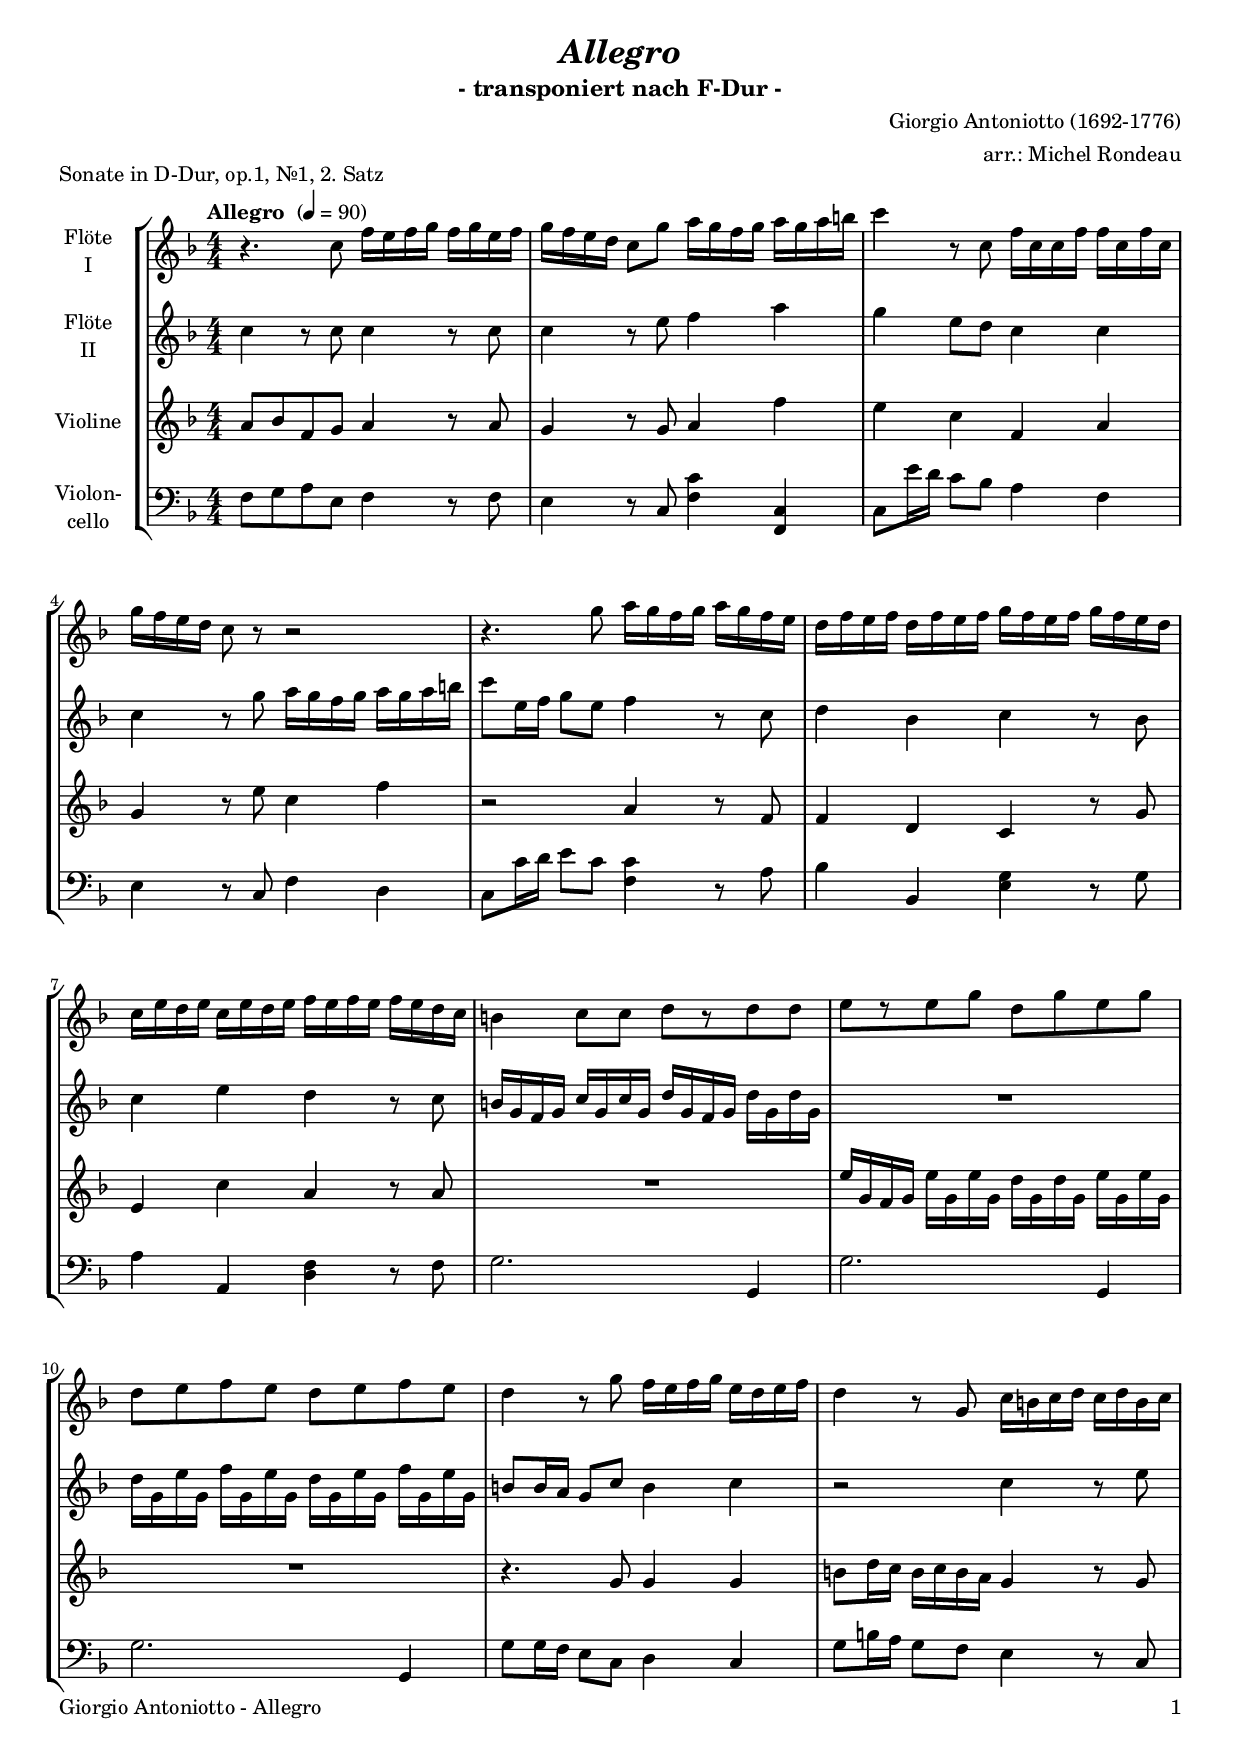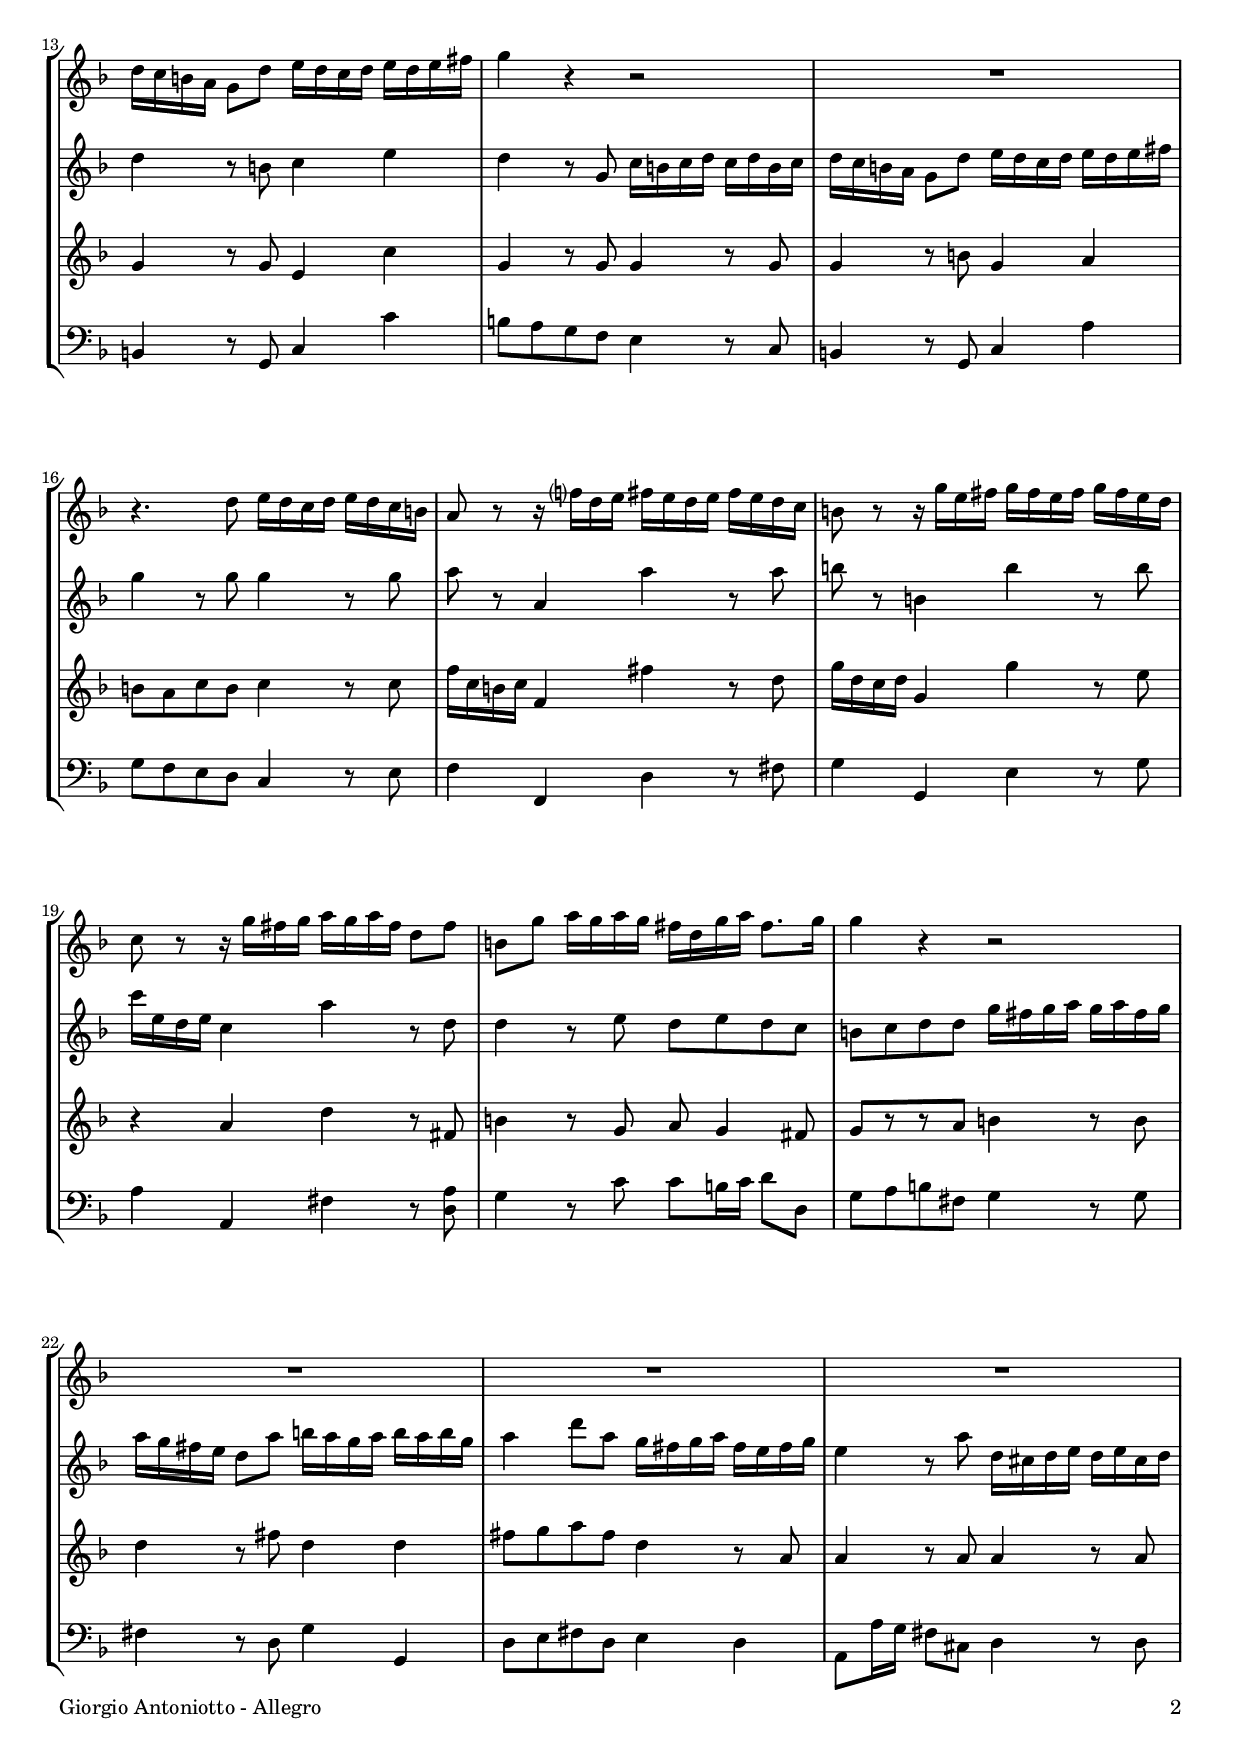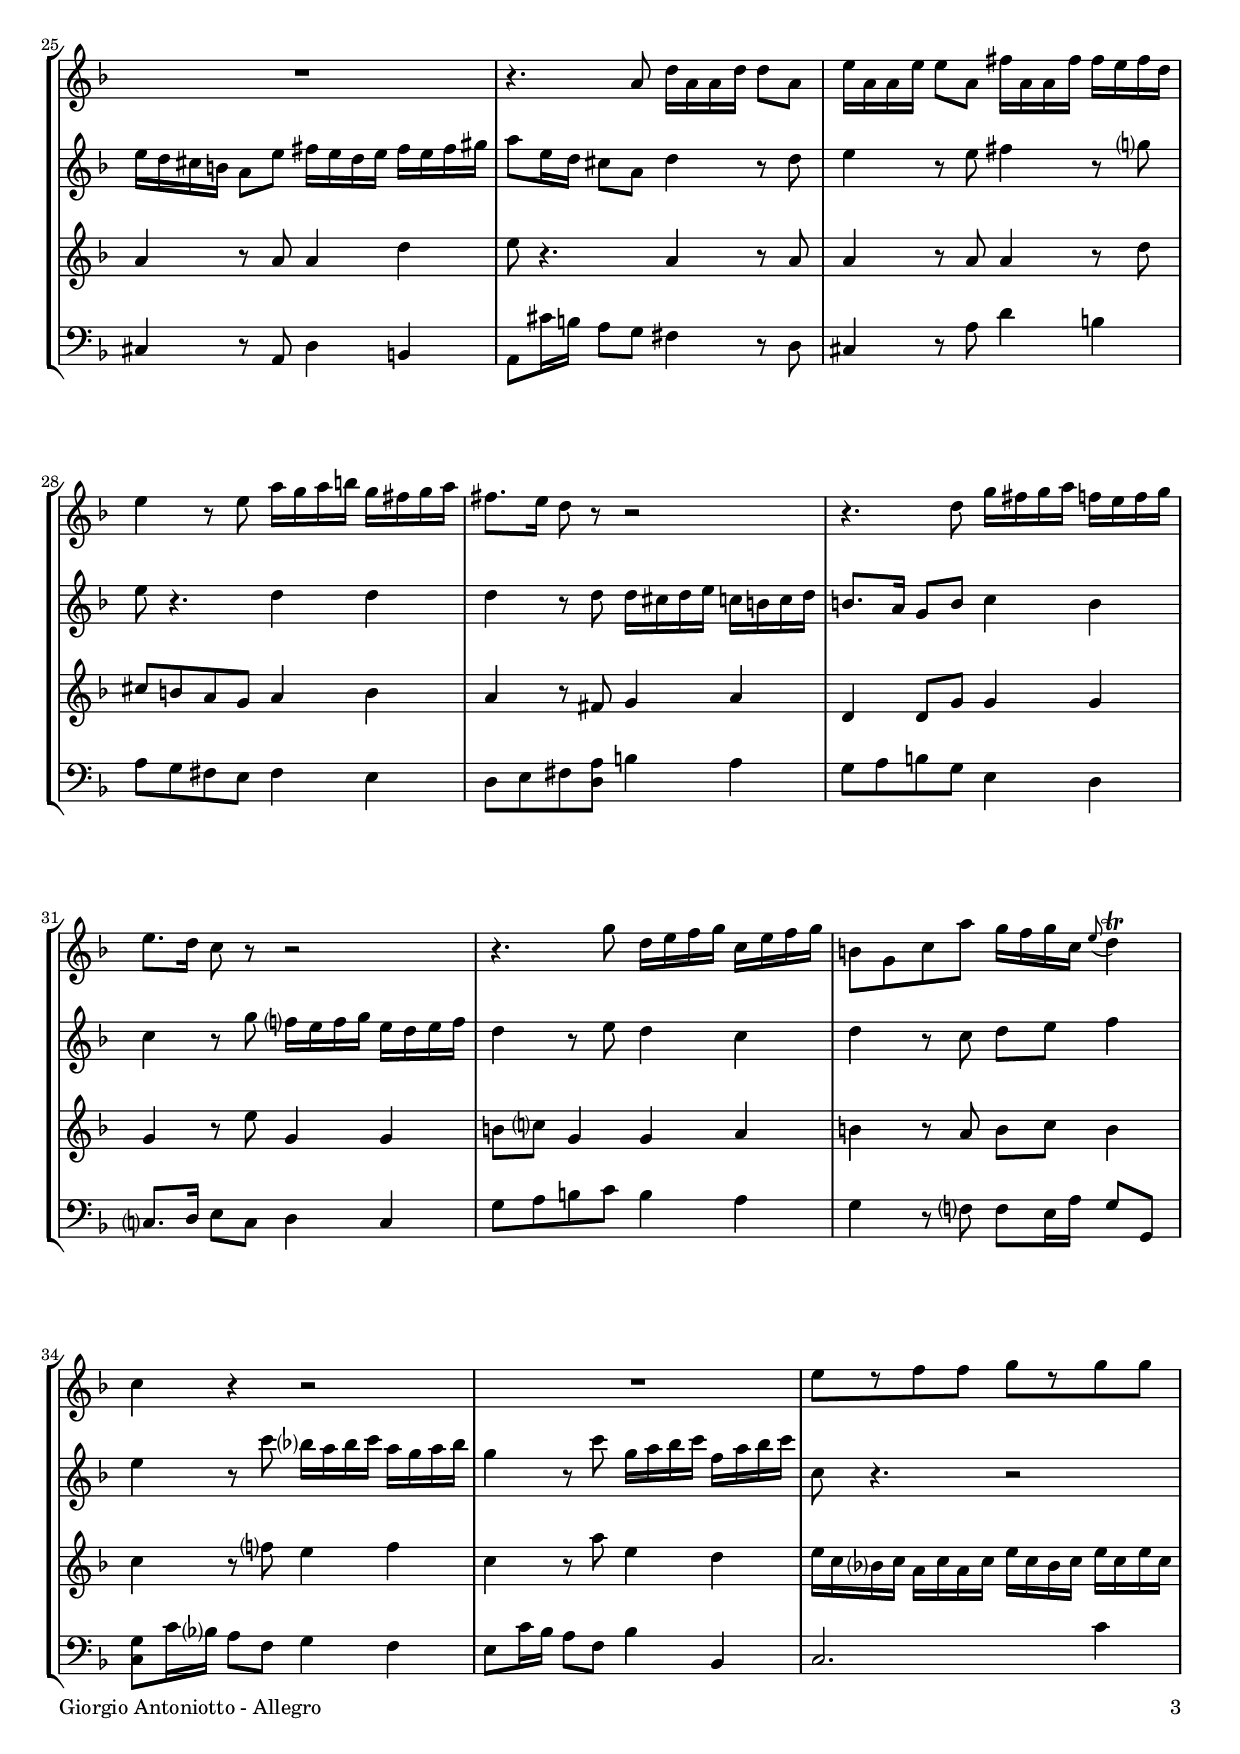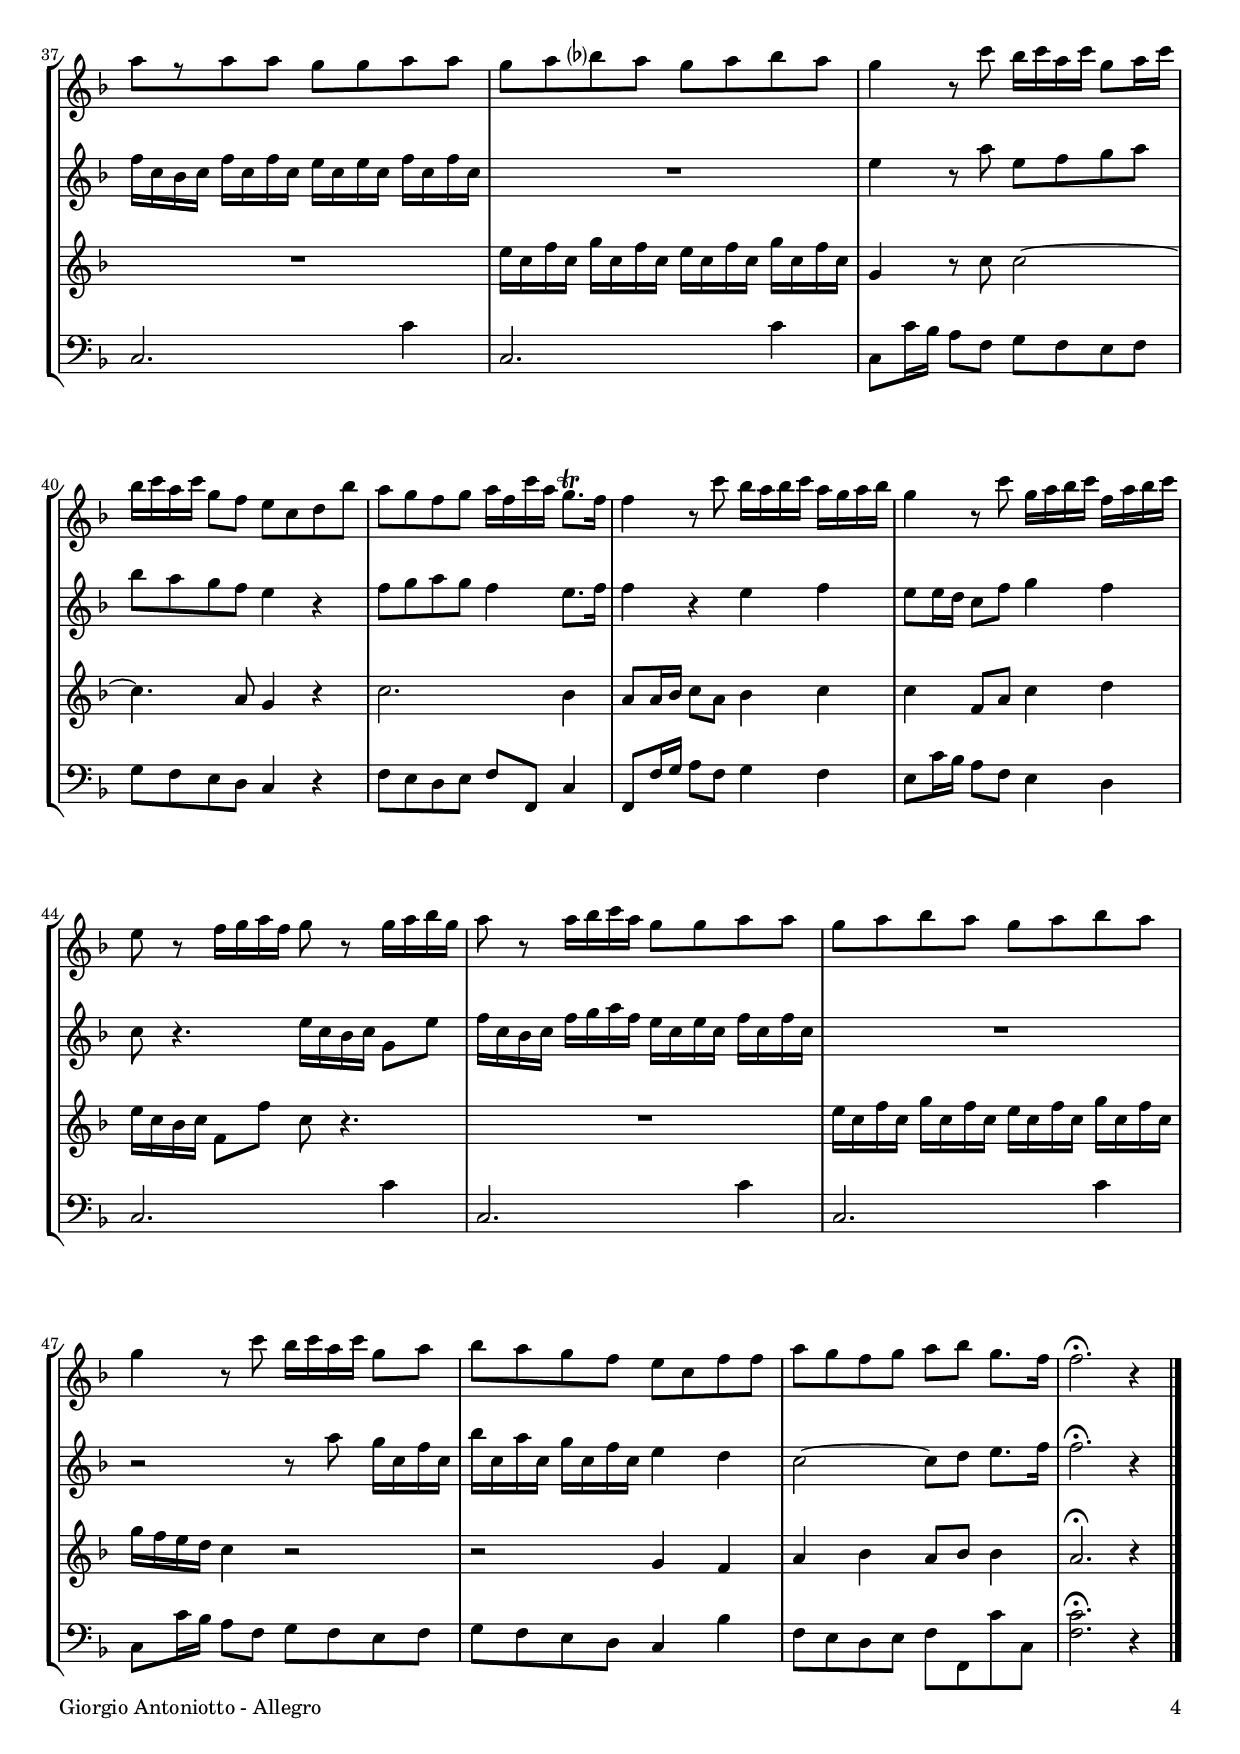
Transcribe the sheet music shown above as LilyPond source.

\version "2.24.4"
\include "deutsch.ly"
  
#(set-global-staff-size 18)

\header {
  title     = \markup \bold \italic "Allegro"
  subtitle  = "- transponiert nach F-Dur -"
  composer  = "Giorgio Antoniotto (1692-1776)"
  arranger  = "arr.: Michel Rondeau"
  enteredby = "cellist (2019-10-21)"
  piece     = "Sonate in D-Dur, op.1, Nr.1, 2. Satz"
}

voiceconsts = {
  \key d \major
  \time 4/4
  \clef "treble"
  \numericTimeSignature
  \compressEmptyMeasures
  % Set default beaming for all staves
%  \set Timing.beamExceptions = #'()
%  \set Timing.baseMoment     = #(ly:make-moment 1 4)
%  \set Timing.beatStructure  = #'(1 1 1)
  \tempo "Allegro " 4=90
}

mifl = "flute"
mivl = "violin"
mivc = "cello"

va = \relative c'' {
  \voiceconsts

  r4. a8 d16 cis d e d e cis d
  e d cis h a8 e' fis16 e d e fis e fis gis
  a4 r8 a, d16 a a d d a d a
  e' d cis h a8 r r2

  r4. e'8 fis16 e d e fis e d cis
  h d cis d h d cis d e d cis d e d cis h
  a cis h cis a cis h cis d cis d cis d cis h a

  gis4 a8 a h[ r h h]
  cis[ r cis e] h e cis e
  h cis d cis h cis d cis

  h4 r8 e d16 cis d e cis h cis d
  h4 r8 e, a16 gis a h a h gis a
  h a gis fis e8 h' cis16 h a h cis h cis dis

  e4 r r2
  R1
  r4. h8 cis16 h a h cis h a gis

  fis8 r r16 d'? h cis dis cis h cis dis cis h a
  gis8 r r16 e' cis dis e dis cis dis e dis cis h
  a8 r r16 e' dis e fis e fis dis h8 dis

  gis, e' fis16 e fis e dis h e fis dis8. e16
  e4 r r2
  R1*4

  r4. fis,8 h16 fis fis h h8 fis
  cis'16 fis, fis cis' cis8 fis, dis'16 fis, fis dis' dis cis dis h
  cis4 r8 cis fis16 e fis gis e dis e fis

  dis8. cis16 h8 r r2
  r4. h8 e16 dis e fis d cis d e
  cis8. h16 a8 r r2

  r4. e'8 h16 cis d e a, cis d e
  gis,8 e a fis' e16 d e a, \appoggiatura cis8 h4\trill
  a r r2

  R1
  cis8[ r d d] e[ r e e]
  fis[ r fis fis] e e fis fis

  e fis g? fis e fis g fis
  e4 r8 a g16 a fis a e8 fis16 a
  g a fis a e8 d cis a h g'

  fis e d e fis16 d a' fis e8.\trill d16
  d4 r8 a' g16 fis g a fis e fis g
  e4 r8 a e16 fis g a d, fis g a

  cis,8 r d16 e fis d e8 r e16 fis g e
  fis8 r fis16 g a fis e8 e fis fis
  e fis g fis e fis g fis

  e4 r8 a g16 a fis a e8 fis
  g fis e d cis a d d
  fis e d e fis g e8. d16
  d2.\fermata r4 \bar "|."
}

\include "v2.ily"
\include "v3.ily"
vd = \relative c {
  \voiceconsts
  \clef "bass"

  d8 e fis cis d4 r8 d
  cis4 r8 a <d a'>4 <d, a'>
  a'8 cis'16 h a8 g fis4 d
  cis r8 a d4 h

  a8 a'16 h cis8 a <d, a'>4 r8 fis
  g4 g, <cis e> r8 e
  fis4 fis, <h d> r8 d

  e2. e,4
  e'2. e,4
  e'2. e,4

  e'8 e16 d cis8 a h4 a
  e'8 gis16 fis e8 d cis4 r8 a
  gis4 r8 e a4 a'

  gis8 fis e d cis4 r8 a
  gis4 r8 e a4 fis'
  e8 d cis h a4 r8 cis

  d4 d, h' r8 dis
  e4 e, cis' r8 e
  fis4 fis, dis' r8 <h fis'>

  e4 r8 a a gis16 a h8 h,
  e fis gis dis e4 r8 e
  dis4 r8 h e4 e,

  h'8 cis dis h cis4 h
  fis8 fis'16 e dis8 ais h4 r8 h
  ais4 r8 fis h4 gis

  fis8 ais'16 gis fis8 e dis4 r8 h
  ais4 r8 fis' h4 gis
  fis8 e dis cis dis4 cis

  h8 cis dis <h fis'> gis'4 fis
  e8 fis gis e cis4 h
  a?8. h16 cis8 a h4 a

  e'8 fis gis a gis4 fis
  e r8 d? d cis16 fis e8 e,
  <a e'> a'16 g? fis8 d e4 d

  cis8 a'16 g fis8 d g4 g,
  a2. a'4
  a,2. a'4

  a,2. a'4
  a,8 a'16 g fis8 d e d cis d
  e d cis h a4 r

  d8 cis h cis d d, a'4
  d,8 d'16 e fis8 d e4 d
  cis8 a'16 g fis8 d cis4 h

  a2. a'4
  a,2. a'4
  a,2. a'4

  a,8 a'16 g fis8 d e d cis d
  e d cis h a4 g'
  d8 cis h cis d d, a'' a,
  <d a'>2.\fermata r4 \bar "|."
}


music = \new StaffGroup <<
      \new Staff {
	\set Staff.midiInstrument = \mifl
	\set Staff.instrumentName = \markup \center-column { "Flöte" "I" }
	\transpose d f { \va }
      }

      \new Staff {
	\set Staff.midiInstrument = \mifl
	\set Staff.instrumentName = \markup \center-column { "Flöte" "II" }
	\transpose d f { \vb }
      }

      \new Staff {
	\set Staff.midiInstrument = \mivl
	\set Staff.instrumentName = \markup \center-column { "Violine" }
	\transpose d f { \vc }
      }

      \new Staff {
	\set Staff.midiInstrument = \mivc
	\set Staff.instrumentName = \markup \center-column { "Violon-" "cello" }
	\transpose d f { \vd }
      }
>>

\book {
  \paper {
    print-page-number = ##t
    print-first-page-number = ##t
    ragged-last-bottom = ##f
    oddHeaderMarkup = \markup \null
    evenHeaderMarkup = \markup \null
    oddFooterMarkup = \markup {
      \fill-line {
        \if \should-print-page-number
        "Giorgio Antoniotto - Allegro" \fromproperty #'page:page-number-string
      }
    }
    evenFooterMarkup = \oddFooterMarkup
  } \score {
    \music
    \layout {}
  }

  \score {
    \unfoldRepeats \music

    \midi {
      \context {
        \Score
      }
    }
  }
}
